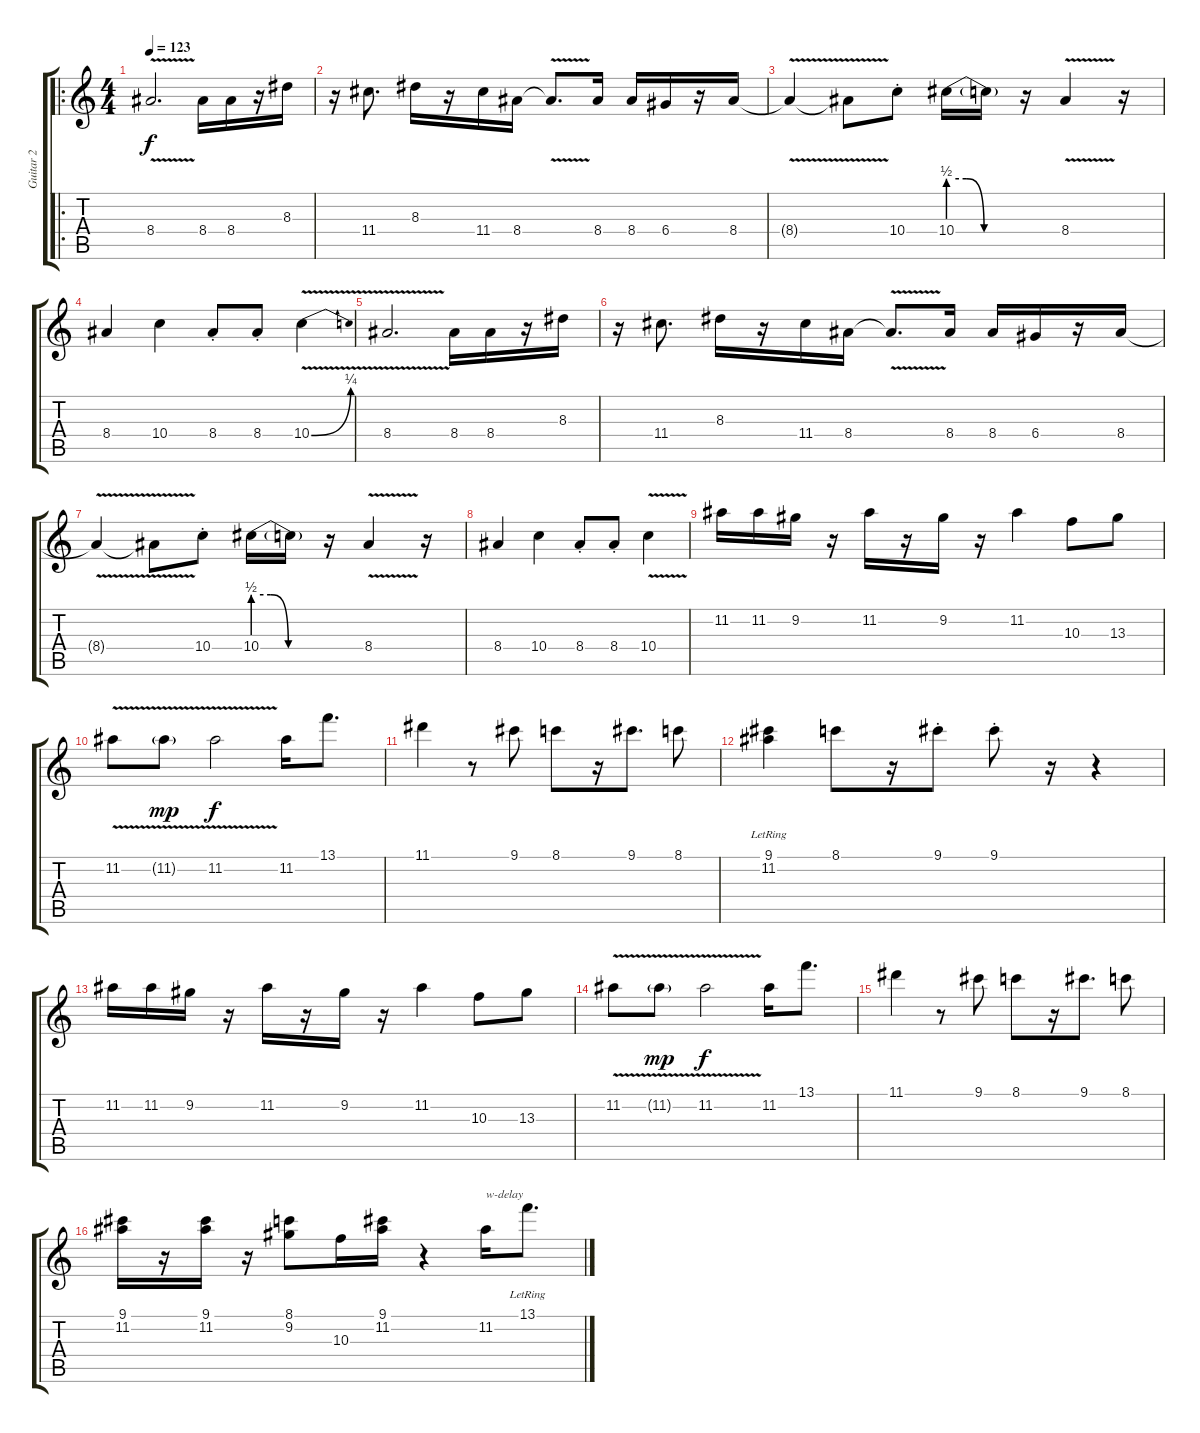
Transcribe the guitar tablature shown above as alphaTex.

\track ("Guitar 2" "Guitar 2") {instrument distortionguitar}
\staff {score tabs}
\tuning (E4 B3 G3 D3 A2 E2) {hide}
\ro
\ts (4 4)
\tempo 123
\clef g2
\ks c
8.4{v}.2{d dy f instrument distortionguitar} 8.4.16 8.4.16 r.16 8.3.16 |
r.16 11.4.8{d} 8.3.16 r.16 11.4.16 8.4.16 8.4{v t}.8{d} 8.4.16 8.4.16 6.4.16 r.16 8.4.16 |
8.4{v t}.4 8.4{t}.8 10.4{st}.8 10.4{be (custom 0 2 15 2 30 0 60 0)}.16 10.4{t}.16 r.16 8.4{v}.4 r.16 |
8.4.4 10.4.4 8.4{st}.8 8.4{st}.8 10.4{be (bend 0 0 60 1) v}.4 |
8.4{v}.2{d} 8.4.16 8.4.16 r.16 8.3.16 |
r.16 11.4.8{d} 8.3.16 r.16 11.4.16 8.4.16 8.4{v t}.8{d} 8.4.16 8.4.16 6.4.16 r.16 8.4.16 |
8.4{v t}.4 8.4{t}.8 10.4{st}.8 10.4{be (custom 0 2 15 2 30 0 60 0)}.16 10.4{t}.16 r.16 8.4{v}.4 r.16 |
8.4.4 10.4.4 8.4{st}.8 8.4{st}.8 10.4{v}.4 |
11.2.16 11.2.16 9.2.16 r.16 11.2.16 r.16 9.2.16 r.16 11.2.4 10.3.8 13.3.8 |
11.2{v}.8 11.2{v g}.8{dy mp} 11.2{v}.2{dy f} 11.2.16 13.1.8{d} |
11.1.4 r.8 9.1.8 8.1.8 r.16 9.1.8{d} 8.1.8 |
(9.1 11.2{lr}).4 8.1.8 r.16 9.1{st}.8 9.1{st}.8 r.16 r.4 |
11.2.16 11.2.16 9.2.16 r.16 11.2.16 r.16 9.2.16 r.16 11.2.4 10.3.8 13.3.8 |
11.2{v}.8 11.2{v g}.8{dy mp} 11.2{v}.2{dy f} 11.2.16 13.1.8{d} |
11.1.4 r.8 9.1.8 8.1.8 r.16 9.1.8{d} 8.1.8 |
(9.1 11.2).16 r.16 (9.1 11.2).16 r.16 (8.1 9.2).8 10.3.16 (9.1 11.2).16 r.4 11.2.16{txt "w-delay"} 13.1{lr}.8{d}
